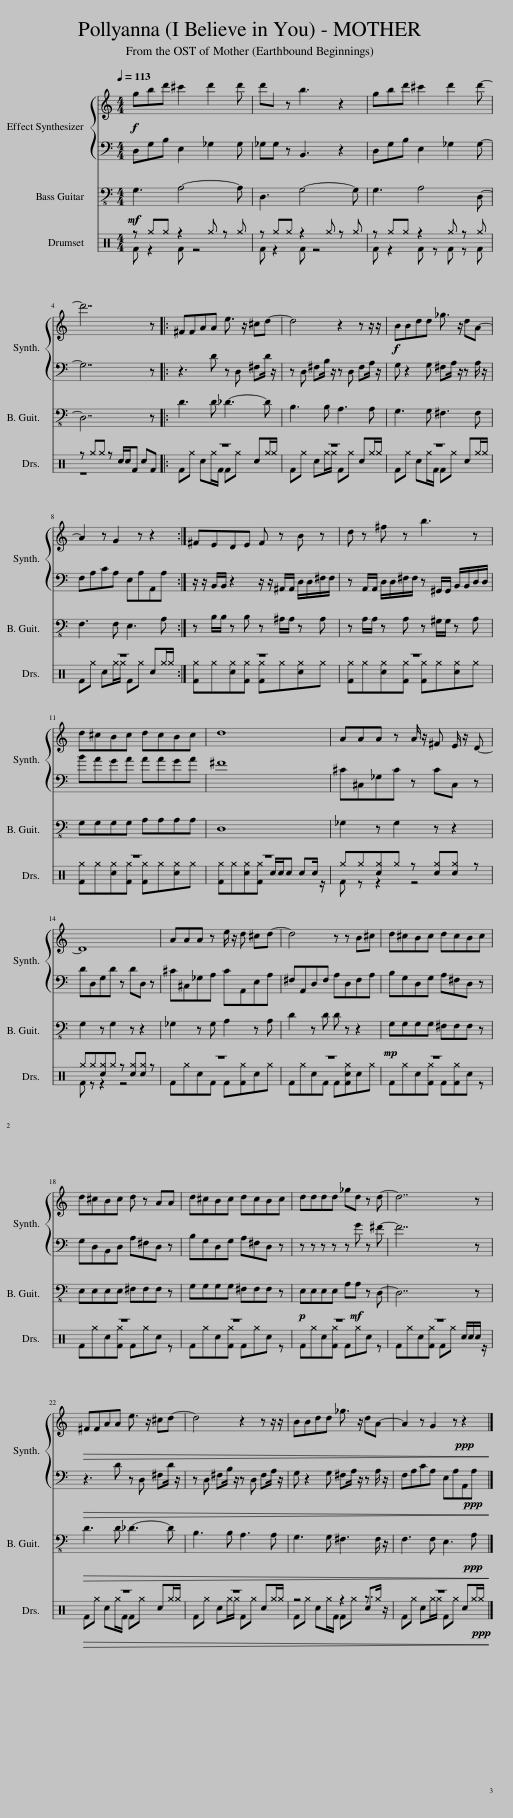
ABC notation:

X:1
%%score { 1 | 2 } 3 ( 4 5 )
L:1/8
Q:1/4=113
M:4/4
I:linebreak $
K:C
V:1 treble
V:2 bass
V:3 bass transpose=-12
V:4 perc
K:none
V:5 perc
K:none
V:1
!f! gbd' ^c'2 d'2 d' | d'x z b3 z2 | gbd' ^c'2 d'2 d'- |$ d'7 z |: ^FFAA e3/2 z/ ^cd- | %5
 d4 z2 z z/ z/ |!f! BBdd _g3/2 z/ dA- |$ A2 z G2 z z2 :| ^FEDE F z B z | d z ^f z b3 z |$ %10
 d^cBc dcBc | d8 | AAA z A/ z/ ^F E/ z/ D- |$ D8 | AAA z e/ z/ d ^cd- | %15
 d4 z z B^c | d^cBc dcBc |$ d^cBc d z AA | d^cBc dcBc | dddd _gd z d- | %20
 d7 z |$!>(! ^FFAA e3/2 z/ ^cd- | d4 z2 z z/ z/ | BBdd _g3/2 z/ dA- | A2 z G2 z!ppp! z2!>)! |] %25
V:2
 D,G,B, E,2 _G,2 G, | _G,G, z B,,3 z2 | D,G,B, E,2 _G,2 G,- |$ G,7 z |: z3 D z D, ^F,D/ z/ | %5
 z D, ^F,B,/ z/ z D, F,A,/ z/ | G, z2 G, ^F,A,/ z/ z A,/ z/ |$ F,A,CA, E,A,A,,A, :| z/ z/ B,,/B,,/ z2 z/ z/ ^A,,/A,,/ D,/D,/^F,/F,/ | z A,,/A,,/ D,/D,/^F,/F,/ z ^G,,/G,,/ B,,/B,,/D,/D,/ |$ %10
 BAGA AAGA | ^F8 | ^C^C,_G,C z CC, z |$ DD,G,D z DD, z | ^C^C,_G,A, CA,,E,A, | %15
 ^F,A,,D,F, A,D,F,A, | B,G,D,G, A,^F,D, z |$ G,D,B,,D, A,^F,D, z | B,G,D,G, A,^F,D, z | z z z z z G z ^F- | %20
 F7 z |$!>(! z3 D z D, ^F,D/ z/ | z D, ^F,B,/ z/ z D, F,A,/ z/ | G, z2 G, ^F,A,/ z/ z A,/ z/ | F,A,CA, E,A,A,,!ppp!A,!>)! |] %25
V:3
!mf! G,3 A,4- A, | D,3 G,4- G, | G,3 A,4 D,- |$ D,7 z |: D3 D _D3- D | %5
 B,3 B, A,3 A, | G,3 G, ^F,3 F, |$ F,3 F, E,3 A, :| z B,/B,/ z B, z ^A,/A,/ z A, | z A,/A,/ z A, z ^G,/G,/ z A, |$ %10
 G,G,G,G, A,A,A,A, | D,8 | _G,2 z G,2 z z2 |$ G,2 z G,2 z z2 | _G,2 z G, A,2 z A, | %15
 D2 z D D z z2 |!mp! G,G,G,G, ^F,F,F, z |$ E,E,E,E, ^F,F,F, z | G,G,G,G, ^F,F,F, z |!p! E,E,E,E, A,!mf!A, z D,- | %20
 D,7 z |$!>(! D3 D _D3- D | B,3 B, A,3 A, | G,3 G, ^F,3 F,/ z/ | F,3 F, E,3!ppp! A,!>)! |] %25
V:4
 z ^g^g z2 ^g z ^g | z ^g^g z2 ^g z ^g | z ^g^g z2 ^g z ^g |$ z ^g^g z c/c/F cF |: z8 | %5
 z8 | z8 |$ z8 :| z8 | z8 |$ %10
 z8 | z8 | ^g^g[c^g]^g z [c^g][c^g] z |$ ^g^g[c^g]^g z [c^g][c^g] z | z8 | %15
 z8 | z8 |$ z8 | z8 | z8 | %20
 z8 |$!>(! z8 | z8 | z4 z2 z3/2 z/ | z8!>)! |] %25
V:5
 F z2 F z4 | F z2 F z4 | F z2 F z F z F |$ z8 |: F^g c^g/F/ F^g c^g/^g/ | %5
 F^g c^g/^g/ F^g c^g/^g/ | F^g c^g/F/ F^g c^g/^g/ |$ F^g c^g/^g/ F^g c^g/^g/ :| [F^g]^g[c^g][F^g] [F^g]^g[c^g]^g | [F^g]^g[c^g][F^g] [F^g]^g[c^g]^g |$ %10
 [F^g]^g[c^g][F^g] [F^g]^g[c^g]^g | [F^g]^g[c^g][F^g] c/c/c cc/ z/ | F z z2 z4 |$ F z z2 z4 | F^gcF F[F^g]c^g | %15
 F^gcF F[Fc^g]c^g | F^gc[F^g] F[F^g]c z |$ F^gc[F^g] F^gc z | F^gc[F^g] F^gc z | F^gc[F^g] F^gc z | %20
 F^gc[F^g] F^g c/c/c/ z/ |$ F^g c^g/F/ F^g c^g/^g/ | F^g c^g/^g/ F^g c^g/^g/ | F^g c^g/F/ F^g c^g/ x/ | F^g c^g/^g/ F^g c^g/!ppp!^g/ |] %25
